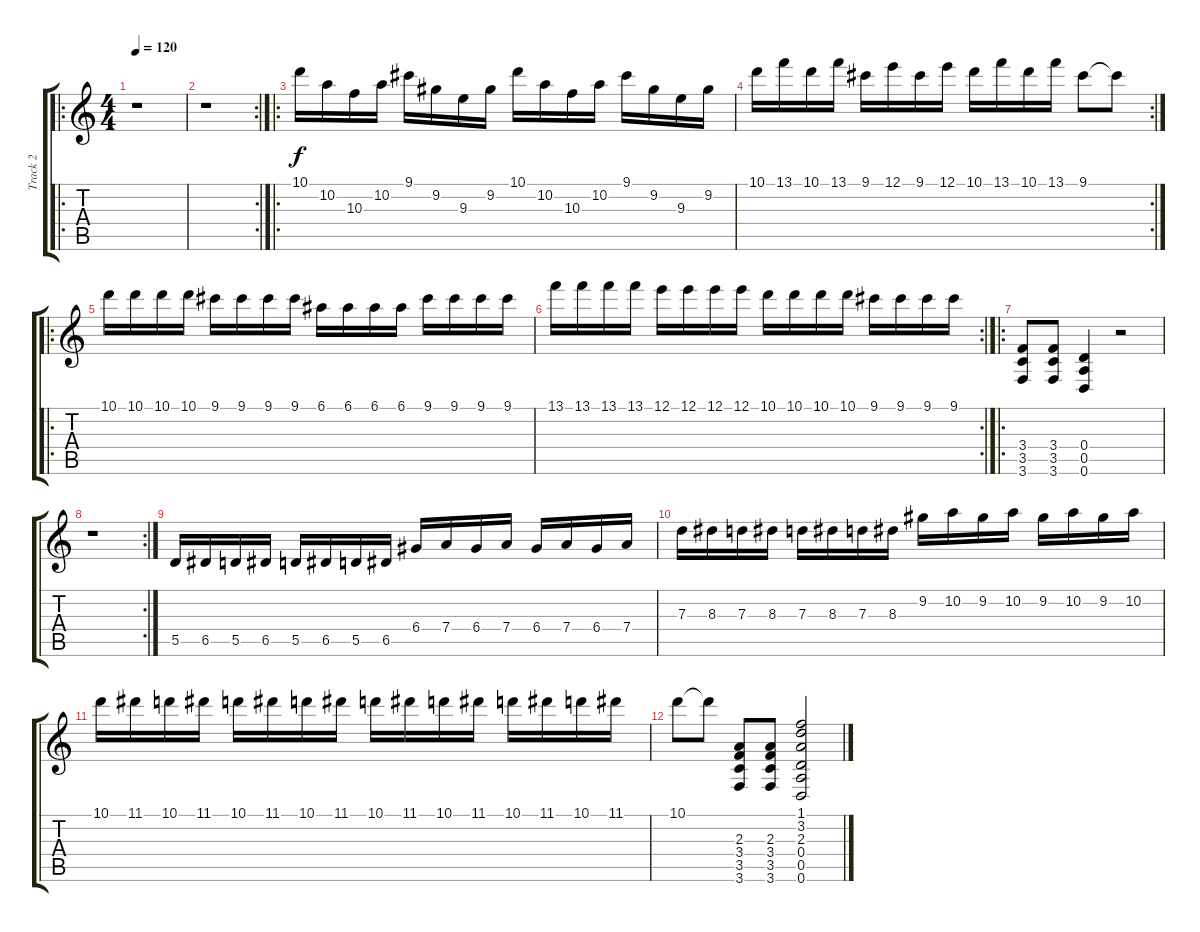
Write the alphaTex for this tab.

\track ("Track 2" "Track 2") {instrument electricbasspick}
\staff {score tabs}
\tuning (E4 B3 G3 D3 A2 D2) {hide}
\ro
\ts (4 4)
\tempo 120
\clef g2
\ks c
r.1{dy f} |
\rc 2
r.1 |
\ro
10.1.16 10.2.16 10.3.16 10.2.16 9.1.16 9.2.16 9.3.16 9.2.16 10.1.16 10.2.16 10.3.16 10.2.16 9.1.16 9.2.16 9.3.16 9.2.16 |
\rc 2
10.1.16 13.1.16 10.1.16 13.1.16 9.1.16 12.1.16 9.1.16 12.1.16 10.1.16 13.1.16 10.1.16 13.1.16 9.1.8 9.1{t}.8 |
\ro
10.1.16 10.1.16 10.1.16 10.1.16 9.1.16 9.1.16 9.1.16 9.1.16 6.1.16 6.1.16 6.1.16 6.1.16 9.1.16 9.1.16 9.1.16 9.1.16 |
\rc 2
13.1.16 13.1.16 13.1.16 13.1.16 12.1.16 12.1.16 12.1.16 12.1.16 10.1.16 10.1.16 10.1.16 10.1.16 9.1.16 9.1.16 9.1.16 9.1.16 |
\ro
(3.4 3.5 3.6).8 (3.4 3.5 3.6).8 (0.4 0.5 0.6).4 r.2 |
\rc 2
r.1 |
5.5.16 6.5.16 5.5.16 6.5.16 5.5.16 6.5.16 5.5.16 6.5.16 6.4.16 7.4.16 6.4.16 7.4.16 6.4.16 7.4.16 6.4.16 7.4.16 |
7.3.16 8.3.16 7.3.16 8.3.16 7.3.16 8.3.16 7.3.16 8.3.16 9.2.16 10.2.16 9.2.16 10.2.16 9.2.16 10.2.16 9.2.16 10.2.16 |
10.1.16 11.1.16 10.1.16 11.1.16 10.1.16 11.1.16 10.1.16 11.1.16 10.1.16 11.1.16 10.1.16 11.1.16 10.1.16 11.1.16 10.1.16 11.1.16 |
10.1.8 10.1{t}.8 (2.3 3.4 3.5 3.6).8 (2.3 3.4 3.5 3.6).8 (1.1 3.2 2.3 0.4 0.5 0.6).2
